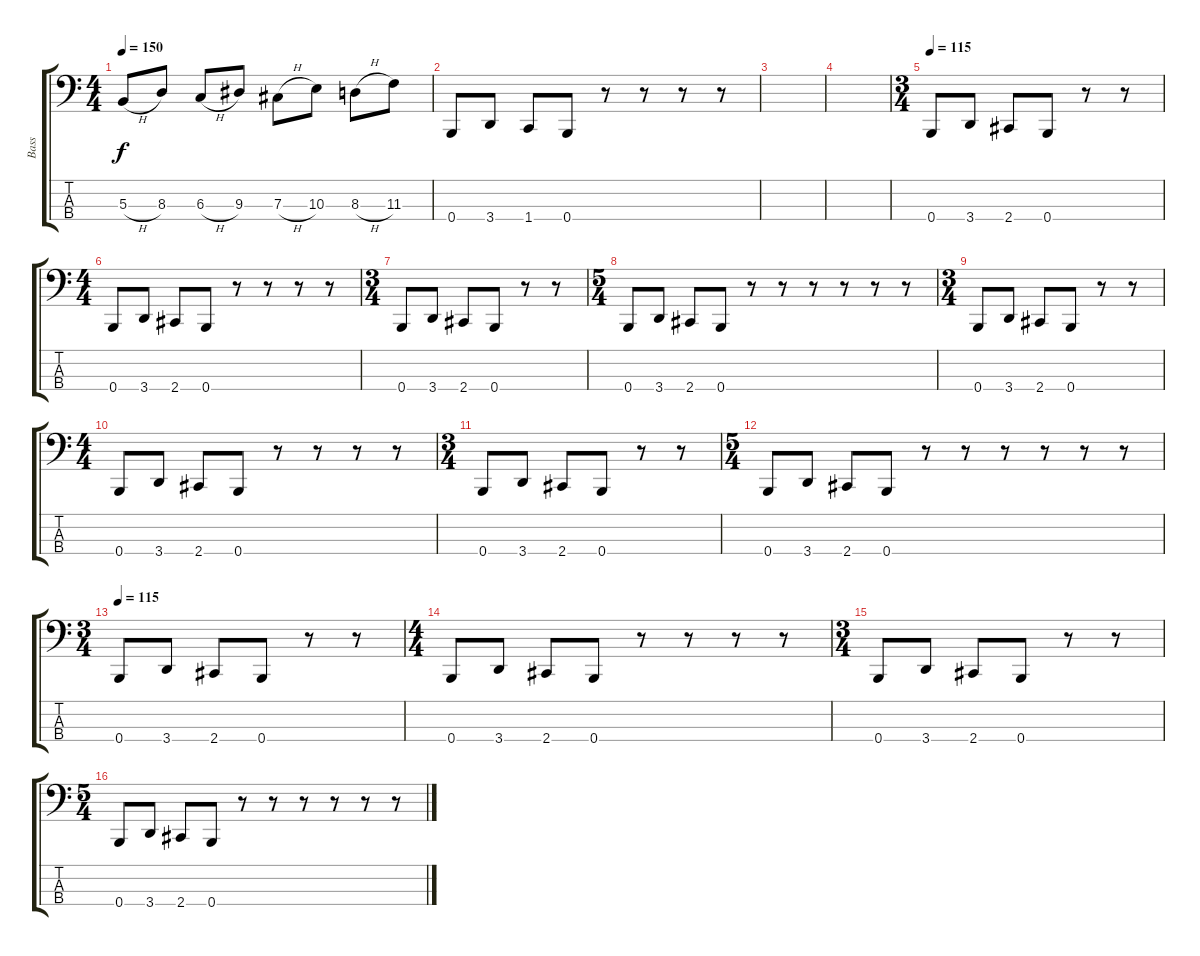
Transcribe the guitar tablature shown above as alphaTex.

\track ("Bass" "Bass") {instrument electricbasspick}
\staff {score tabs}
\tuning (E2 B1 Gb1 B0) {hide}
\ts (4 4)
\tempo 150
\clef f4
\ks c
5.3{h}.8{dy f} 8.3.8 6.3{h}.8 9.3.8 7.3{h}.8 10.3.8 8.3{h}.8 11.3.8 |
0.4.8 3.4.8 1.4.8 0.4.8 r.8 r.8 r.8 r.8 |
|
|
\ts (3 4)
\tempo 115
0.4.8 3.4.8 2.4.8 0.4.8 r.8 r.8 |
\ts (4 4)
0.4.8 3.4.8 2.4.8 0.4.8 r.8 r.8 r.8 r.8 |
\ts (3 4)
0.4.8 3.4.8 2.4.8 0.4.8 r.8 r.8 |
\ts (5 4)
0.4.8 3.4.8 2.4.8 0.4.8 r.8 r.8 r.8 r.8 r.8 r.8 |
\ts (3 4)
0.4.8 3.4.8 2.4.8 0.4.8 r.8 r.8 |
\ts (4 4)
0.4.8 3.4.8 2.4.8 0.4.8 r.8 r.8 r.8 r.8 |
\ts (3 4)
0.4.8 3.4.8 2.4.8 0.4.8 r.8 r.8 |
\ts (5 4)
0.4.8 3.4.8 2.4.8 0.4.8 r.8 r.8 r.8 r.8 r.8 r.8 |
\ts (3 4)
\tempo 115
0.4.8 3.4.8 2.4.8 0.4.8 r.8 r.8 |
\ts (4 4)
0.4.8 3.4.8 2.4.8 0.4.8 r.8 r.8 r.8 r.8 |
\ts (3 4)
0.4.8 3.4.8 2.4.8 0.4.8 r.8 r.8 |
\ts (5 4)
0.4.8 3.4.8 2.4.8 0.4.8 r.8 r.8 r.8 r.8 r.8 r.8
